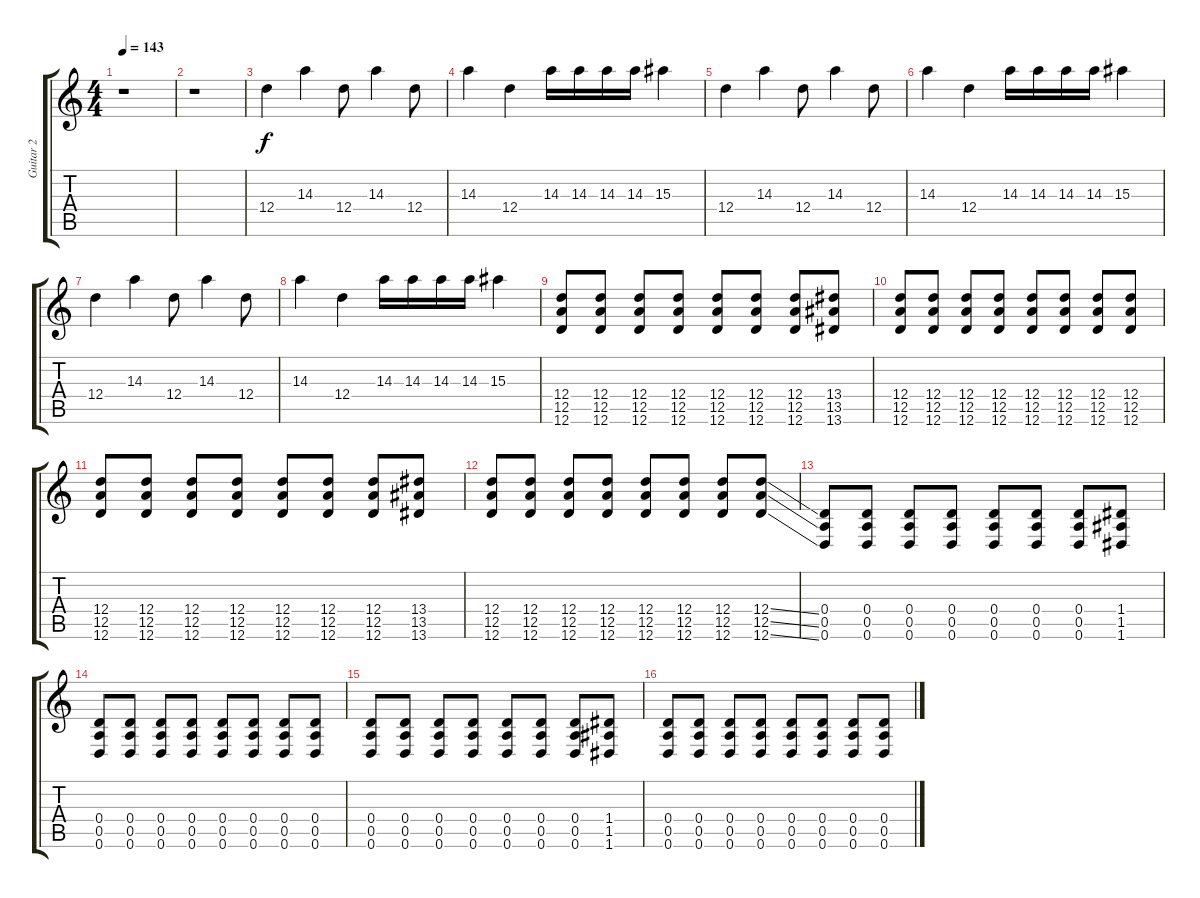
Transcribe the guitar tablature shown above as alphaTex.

\track ("Guitar 2" "Guitar 2") {instrument overdrivenguitar}
\staff {score tabs}
\tuning (E4 B3 G3 D3 A2 D2) {hide}
\ts (4 4)
\tempo 143
\clef g2
\ks c
r.1{dy f instrument overdrivenguitar} |
r.1 |
12.4.4 14.3.4 12.4.8 14.3.4 12.4.8 |
14.3.4 12.4.4 14.3.16 14.3.16 14.3.16 14.3.16 15.3.4 |
12.4.4 14.3.4 12.4.8 14.3.4 12.4.8 |
14.3.4 12.4.4 14.3.16 14.3.16 14.3.16 14.3.16 15.3.4 |
12.4.4 14.3.4 12.4.8 14.3.4 12.4.8 |
14.3.4 12.4.4 14.3.16 14.3.16 14.3.16 14.3.16 15.3.4 |
(12.4 12.5 12.6).8 (12.4 12.5 12.6).8 (12.4 12.5 12.6).8 (12.4 12.5 12.6).8 (12.4 12.5 12.6).8 (12.4 12.5 12.6).8 (12.4 12.5 12.6).8 (13.4 13.5 13.6).8 |
(12.4 12.5 12.6).8 (12.4 12.5 12.6).8 (12.4 12.5 12.6).8 (12.4 12.5 12.6).8 (12.4 12.5 12.6).8 (12.4 12.5 12.6).8 (12.4 12.5 12.6).8 (12.4 12.5 12.6).8 |
(12.4 12.5 12.6).8 (12.4 12.5 12.6).8 (12.4 12.5 12.6).8 (12.4 12.5 12.6).8 (12.4 12.5 12.6).8 (12.4 12.5 12.6).8 (12.4 12.5 12.6).8 (13.4 13.5 13.6).8 |
(12.4 12.5 12.6).8 (12.4 12.5 12.6).8 (12.4 12.5 12.6).8 (12.4 12.5 12.6).8 (12.4 12.5 12.6).8 (12.4 12.5 12.6).8 (12.4 12.5 12.6).8 (12.4{ss} 12.5{ss} 12.6{ss}).8 |
(0.4 0.5 0.6).8 (0.4 0.5 0.6).8 (0.4 0.5 0.6).8 (0.4 0.5 0.6).8 (0.4 0.5 0.6).8 (0.4 0.5 0.6).8 (0.4 0.5 0.6).8 (1.4 1.5 1.6).8 |
(0.4 0.5 0.6).8 (0.4 0.5 0.6).8 (0.4 0.5 0.6).8 (0.4 0.5 0.6).8 (0.4 0.5 0.6).8 (0.4 0.5 0.6).8 (0.4 0.5 0.6).8 (0.4 0.5 0.6).8 |
(0.4 0.5 0.6).8 (0.4 0.5 0.6).8 (0.4 0.5 0.6).8 (0.4 0.5 0.6).8 (0.4 0.5 0.6).8 (0.4 0.5 0.6).8 (0.4 0.5 0.6).8 (1.4 1.5 1.6).8 |
(0.4 0.5 0.6).8 (0.4 0.5 0.6).8 (0.4 0.5 0.6).8 (0.4 0.5 0.6).8 (0.4 0.5 0.6).8 (0.4 0.5 0.6).8 (0.4 0.5 0.6).8 (0.4 0.5 0.6).8
